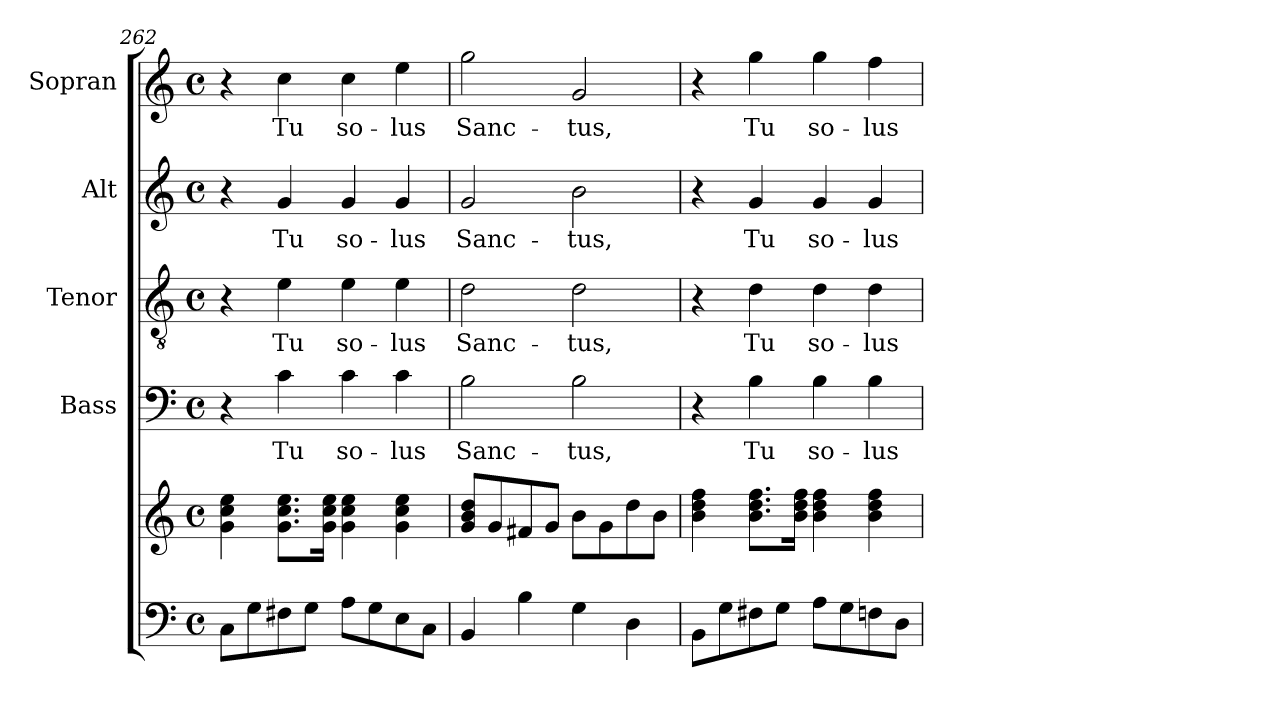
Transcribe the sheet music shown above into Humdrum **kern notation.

**kern	**kern	**kern	**text	**kern	**text	**kern	**text	**kern	**text
*part5	*part5	*part4	*part4	*part3	*part3	*part2	*part2	*part1	*part1
*staff6	*staff5	*staff4	*staff4	*staff3	*staff3	*staff2	*staff2	*staff1	*staff1
*	*	*I"Bass	*	*I"Tenor	*	*I"Alt	*	*I"Sopran	*
*	*	*I'B.	*	*I'T.	*	*I'A.	*	*I'S.	*
*clefF4	*clefG2	*clefF4	*	*clefGv2	*	*clefG2	*	*clefG2	*
*k[]	*k[]	*k[]	*	*k[]	*	*k[]	*	*k[]	*
*C:	*C:	*C:	*	*C:	*	*C:	*	*C:	*
*M4/4	*M4/4	*M4/4	*	*M4/4	*	*M4/4	*	*M4/4	*
*met(c)	*met(c)	*met(c)	*	*met(c)	*	*met(c)	*	*met(c)	*
=262	=262	=262	=262	=262	=262	=262	=262	=262	=262
8C\L	4g\ 4cc\ 4ee\	4r	.	4r	.	4r	.	4r	.
8G\	.	.	.	.	.	.	.	.	.
!	!	!	!LO:LY:b	!	!LO:LY:b	!	!LO:LY:b	!	!LO:LY:b
8F#X\	8.g\ 8.cc\ 8.ee\L	4c\	Tu	4e\	Tu	4g/	Tu	4cc\	Tu
8G\J	.	.	.	.	.	.	.	.	.
.	16g\ 16cc\ 16ee\Jk	.	.	.	.	.	.	.	.
!	!	!	!LO:LY:b	!	!LO:LY:b	!	!LO:LY:b	!	!LO:LY:b
8A\L	4g\ 4cc\ 4ee\	4c\	so-	4e\	so-	4g/	so-	4cc\	so-
8G\	.	.	.	.	.	.	.	.	.
!	!	!	!LO:LY:b	!	!LO:LY:b	!	!LO:LY:b	!	!LO:LY:b
8E\	4g\ 4cc\ 4ee\	4c\	-lus	4e\	-lus	4g/	-lus	4ee\	-lus
8C\J	.	.	.	.	.	.	.	.	.
=263	=263	=263	=263	=263	=263	=263	=263	=263	=263
!	!	!	!LO:LY:b	!	!LO:LY:b	!	!LO:LY:b	!	!LO:LY:b
4BB/	8g/ 8b/ 8dd/L	2B\	Sanc-	2d\	Sanc-	2g/	Sanc-	2gg\	Sanc-
.	8g/	.	.	.	.	.	.	.	.
4B\	8f#X/	.	.	.	.	.	.	.	.
.	8g/J	.	.	.	.	.	.	.	.
!	!	!	!LO:LY:b	!	!LO:LY:b	!	!LO:LY:b	!	!LO:LY:b
4G\	8b\L	2B\	-tus,	2d\	-tus,	2b\	-tus,	2g/	-tus,
.	8g\	.	.	.	.	.	.	.	.
4D\	8dd\	.	.	.	.	.	.	.	.
.	8b\J	.	.	.	.	.	.	.	.
=264	=264	=264	=264	=264	=264	=264	=264	=264	=264
8BB\L	4b\ 4dd\ 4ff\	4r	.	4r	.	4r	.	4r	.
8G\	.	.	.	.	.	.	.	.	.
!	!	!	!LO:LY:b	!	!LO:LY:b	!	!LO:LY:b	!	!LO:LY:b
8F#X\	8.b\ 8.dd\ 8.ff\L	4B\	Tu	4d\	Tu	4g/	Tu	4gg\	Tu
8G\J	.	.	.	.	.	.	.	.	.
.	16b\ 16dd\ 16ff\Jk	.	.	.	.	.	.	.	.
!	!	!	!LO:LY:b	!	!LO:LY:b	!	!LO:LY:b	!	!LO:LY:b
8A\L	4b\ 4dd\ 4ff\	4B\	so-	4d\	so-	4g/	so-	4gg\	so-
8G\	.	.	.	.	.	.	.	.	.
!	!	!	!LO:LY:b	!	!LO:LY:b	!	!LO:LY:b	!	!LO:LY:b
8Fn\	4b\ 4dd\ 4ff\	4B\	-lus	4d\	-lus	4g/	-lus	4ff\	-lus
8D\J	.	.	.	.	.	.	.	.	.
=	=	=	=	=	=	=	=	=	=
*-	*-	*-	*-	*-	*-	*-	*-	*-	*-
